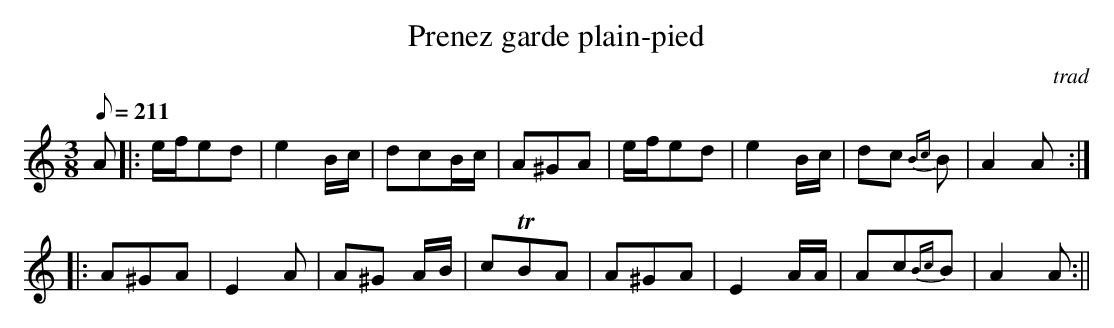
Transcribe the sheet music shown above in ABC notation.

X:1
T:Prenez garde plain-pied
C:trad
M:3/8
L:1/8
Q:1/8=211
K:Am
A|: e/f/ed| e2B/c/| dcB/c/| A^GA | e/f/ed| e2B/c/| dc {Bc}B| A2A:|
|: A^GA| E2A| A^G A/B/| cTBA| A^GA| E2A/A/| Ac{Bc}B| A2A:||
